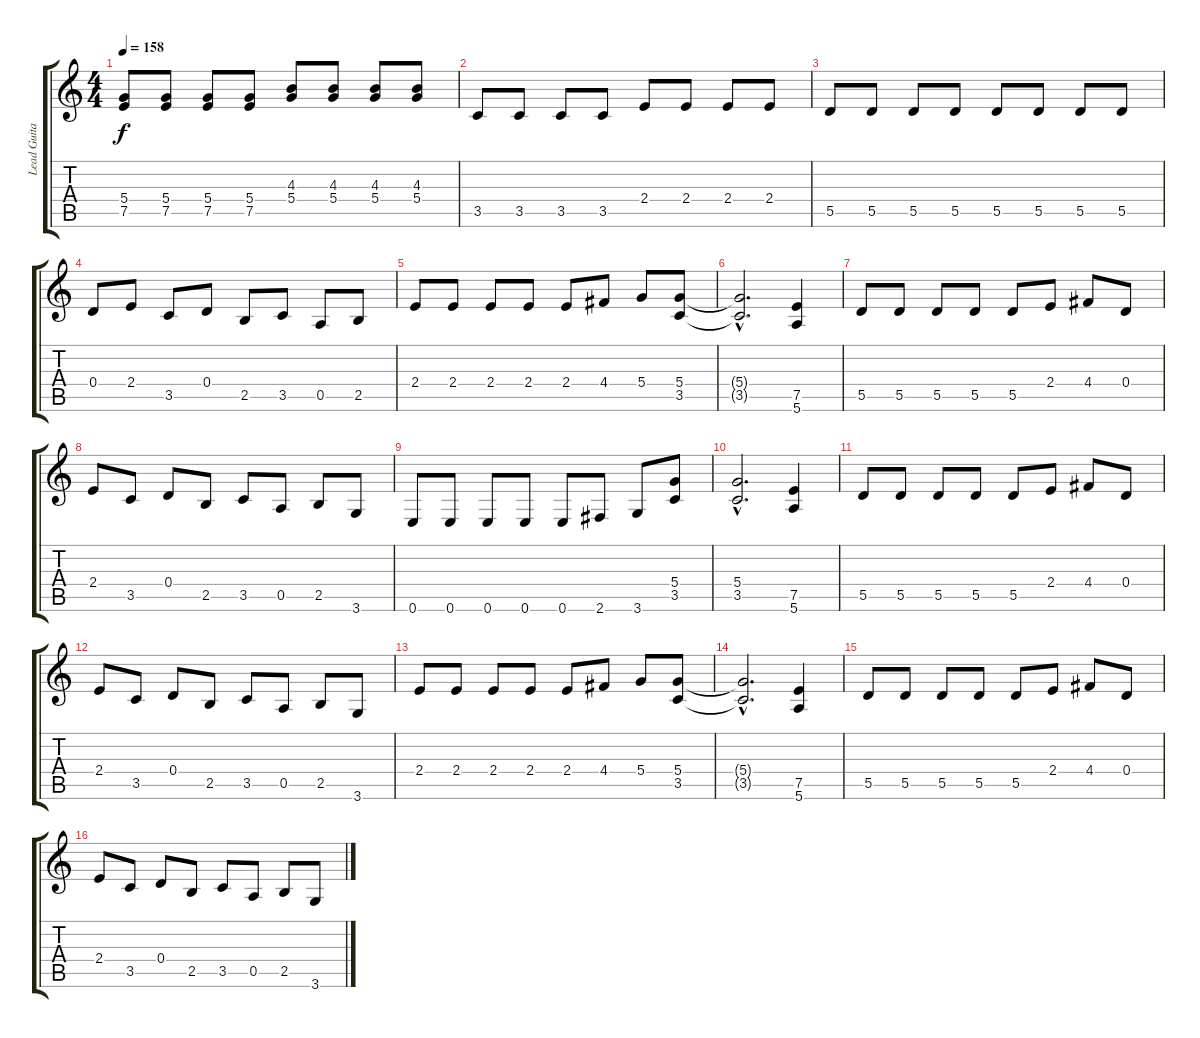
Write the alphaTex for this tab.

\track ("Lead Guitar" "Lead Guita") {instrument distortionguitar}
\staff {score tabs}
\tuning (E4 B3 G3 D3 A2 E2) {hide}
\ts (4 4)
\tempo 158
\clef g2
\ks c
(5.4 7.5).8{dy f} (5.4 7.5).8 (5.4 7.5).8 (5.4 7.5).8 (4.3 5.4).8 (4.3 5.4).8 (4.3 5.4).8 (4.3 5.4).8 |
3.5.8 3.5.8 3.5.8 3.5.8 2.4.8 2.4.8 2.4.8 2.4.8 |
5.5.8 5.5.8 5.5.8 5.5.8 5.5.8 5.5.8 5.5.8 5.5.8 |
0.4.8 2.4.8 3.5.8 0.4.8 2.5.8 3.5.8 0.5.8 2.5.8 |
2.4.8 2.4.8 2.4.8 2.4.8 2.4.8 4.4.8 5.4.8 (5.4 3.5).8 |
(5.4{hac t} 3.5{hac t}).2{d} (7.5 5.6).4 |
5.5.8 5.5.8 5.5.8 5.5.8 5.5.8 2.4.8 4.4.8 0.4.8 |
2.4.8 3.5.8 0.4.8 2.5.8 3.5.8 0.5.8 2.5.8 3.6.8 |
0.6.8 0.6.8 0.6.8 0.6.8 0.6.8 2.6.8 3.6.8 (5.4 3.5).8 |
(5.4{hac} 3.5{hac}).2{d} (7.5 5.6).4 |
5.5.8 5.5.8 5.5.8 5.5.8 5.5.8 2.4.8 4.4.8 0.4.8 |
2.4.8 3.5.8 0.4.8 2.5.8 3.5.8 0.5.8 2.5.8 3.6.8 |
2.4.8 2.4.8 2.4.8 2.4.8 2.4.8 4.4.8 5.4.8 (5.4 3.5).8 |
(5.4{hac t} 3.5{hac t}).2{d} (7.5 5.6).4 |
5.5.8 5.5.8 5.5.8 5.5.8 5.5.8 2.4.8 4.4.8 0.4.8 |
2.4.8 3.5.8 0.4.8 2.5.8 3.5.8 0.5.8 2.5.8 3.6.8
